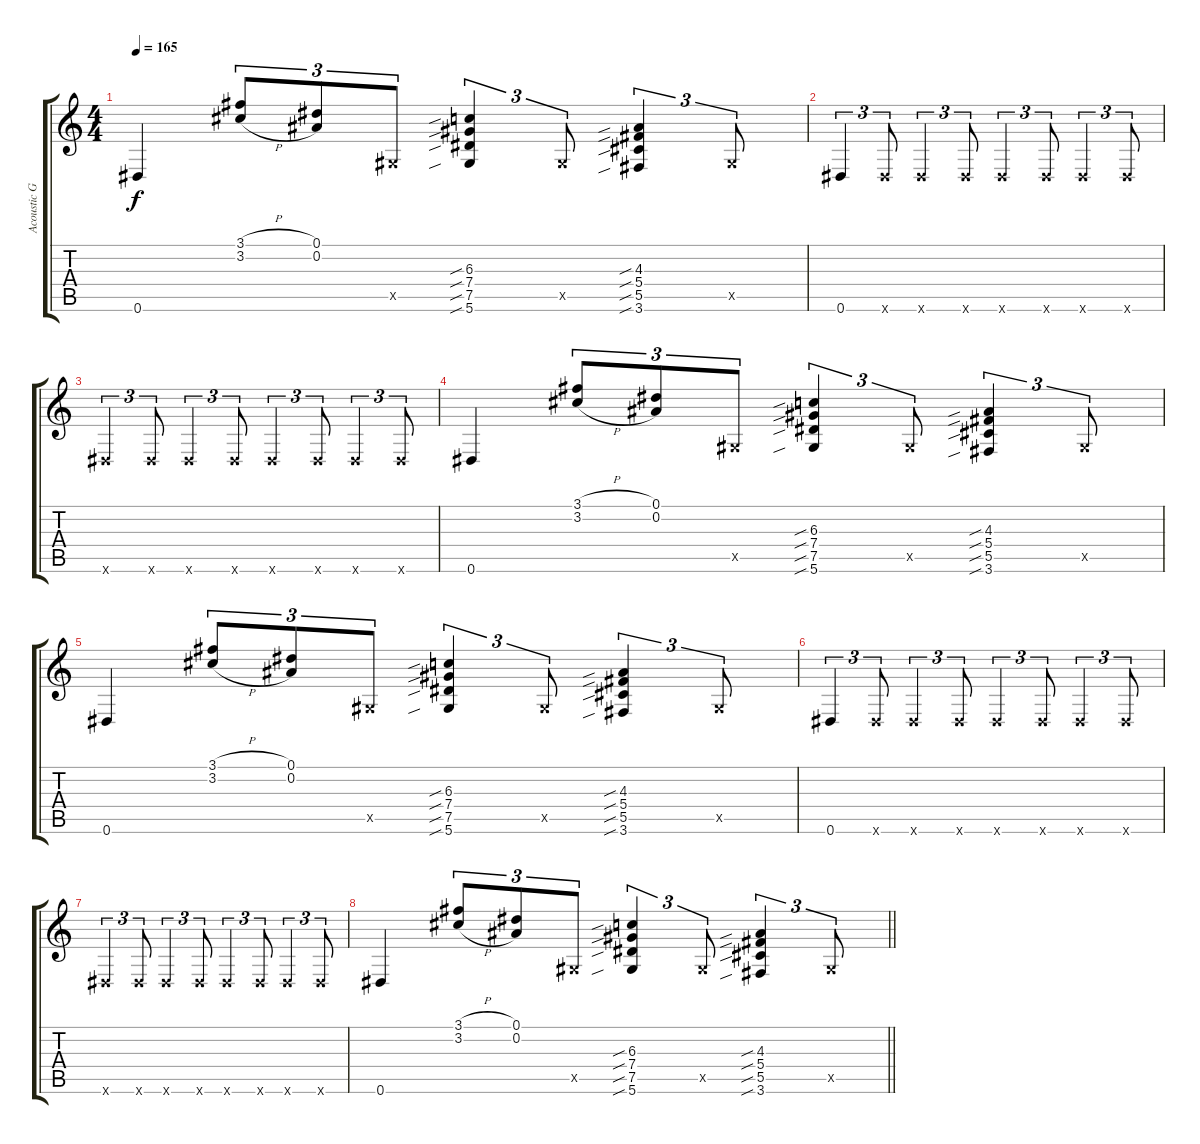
\track ("Acoustic Guitar 2" "Acoustic G") {instrument acousticguitarsteel}
\staff {score tabs}
\tuning (Eb4 Bb3 Gb3 Db3 Ab2 Eb2) {hide}
\ts (4 4)
\tempo 165
\clef g2
\ks c
0.6.4{dy f} (3.1{h} 3.2{h}).8{tu (3 2)} (0.1 0.2).8{tu (3 2)} 0.5{x}.8{tu (3 2)} (6.3{sib} 7.4{sib} 7.5{sib} 5.6{sib}).4{tu (3 2)} 0.5{x}.8{tu (3 2)} (4.3{sib} 5.4{sib} 5.5{sib} 3.6{sib}).4{tu (3 2)} 0.5{x}.8{tu (3 2)} |
0.6.4{tu (3 2)} 0.6{x}.8{tu (3 2)} 0.6{x}.4{tu (3 2)} 0.6{x}.8{tu (3 2)} 0.6{x}.4{tu (3 2)} 0.6{x}.8{tu (3 2)} 0.6{x}.4{tu (3 2)} 0.6{x}.8{tu (3 2)} |
0.6{x}.4{tu (3 2)} 0.6{x}.8{tu (3 2)} 0.6{x}.4{tu (3 2)} 0.6{x}.8{tu (3 2)} 0.6{x}.4{tu (3 2)} 0.6{x}.8{tu (3 2)} 0.6{x}.4{tu (3 2)} 0.6{x}.8{tu (3 2)} |
0.6.4 (3.1{h} 3.2{h}).8{tu (3 2)} (0.1 0.2).8{tu (3 2)} 0.5{x}.8{tu (3 2)} (6.3{sib} 7.4{sib} 7.5{sib} 5.6{sib}).4{tu (3 2)} 0.5{x}.8{tu (3 2)} (4.3{sib} 5.4{sib} 5.5{sib} 3.6{sib}).4{tu (3 2)} 0.5{x}.8{tu (3 2)} |
0.6.4 (3.1{h} 3.2{h}).8{tu (3 2)} (0.1 0.2).8{tu (3 2)} 0.5{x}.8{tu (3 2)} (6.3{sib} 7.4{sib} 7.5{sib} 5.6{sib}).4{tu (3 2)} 0.5{x}.8{tu (3 2)} (4.3{sib} 5.4{sib} 5.5{sib} 3.6{sib}).4{tu (3 2)} 0.5{x}.8{tu (3 2)} |
0.6.4{tu (3 2)} 0.6{x}.8{tu (3 2)} 0.6{x}.4{tu (3 2)} 0.6{x}.8{tu (3 2)} 0.6{x}.4{tu (3 2)} 0.6{x}.8{tu (3 2)} 0.6{x}.4{tu (3 2)} 0.6{x}.8{tu (3 2)} |
0.6{x}.4{tu (3 2)} 0.6{x}.8{tu (3 2)} 0.6{x}.4{tu (3 2)} 0.6{x}.8{tu (3 2)} 0.6{x}.4{tu (3 2)} 0.6{x}.8{tu (3 2)} 0.6{x}.4{tu (3 2)} 0.6{x}.8{tu (3 2)} |
\barLineRight lightlight
0.6.4 (3.1{h} 3.2{h}).8{tu (3 2)} (0.1 0.2).8{tu (3 2)} 0.5{x}.8{tu (3 2)} (6.3{sib} 7.4{sib} 7.5{sib} 5.6{sib}).4{tu (3 2)} 0.5{x}.8{tu (3 2)} (4.3{sib} 5.4{sib} 5.5{sib} 3.6{sib}).4{tu (3 2)} 0.5{x}.8{tu (3 2)}
